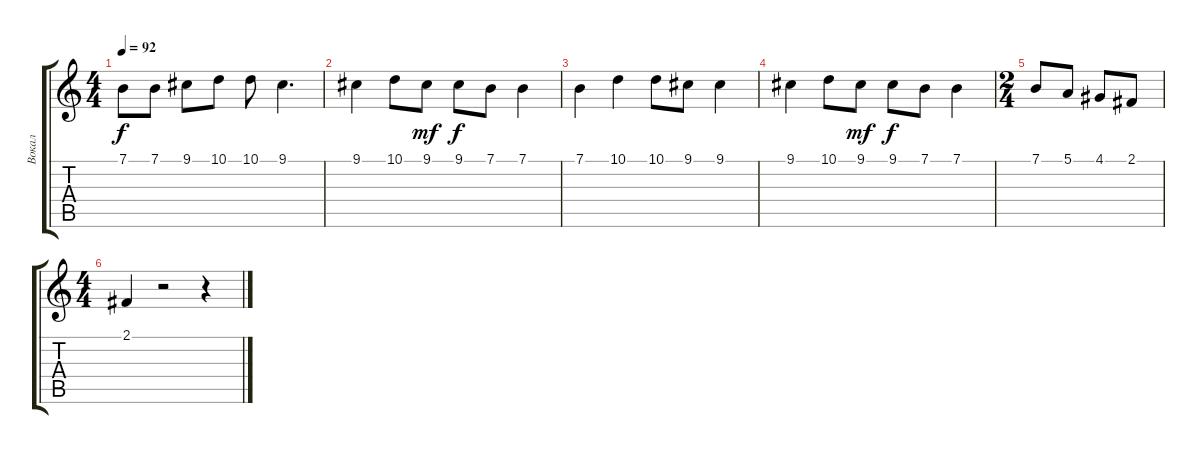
\track ("Вокал" "Вокал") {instrument tenorsax}
\staff {score tabs}
\tuning (E4 B3 G3 D3 A2 E2) {hide}
\ts (4 4)
\tempo 92
\clef g2
\ks c
7.1.8{dy f} 7.1.8 9.1.8 10.1.8 10.1.8 9.1.4{d} |
9.1.4 10.1.8 9.1.8{dy mf} 9.1.8{dy f} 7.1.8 7.1.4 |
7.1.4 10.1.4 10.1.8 9.1.8 9.1.4 |
9.1.4 10.1.8 9.1.8{dy mf} 9.1.8{dy f} 7.1.8 7.1.4 |
\ts (2 4)
7.1.8 5.1.8 4.1.8 2.1.8 |
\ts (4 4)
2.1.4 r.2 r.4
